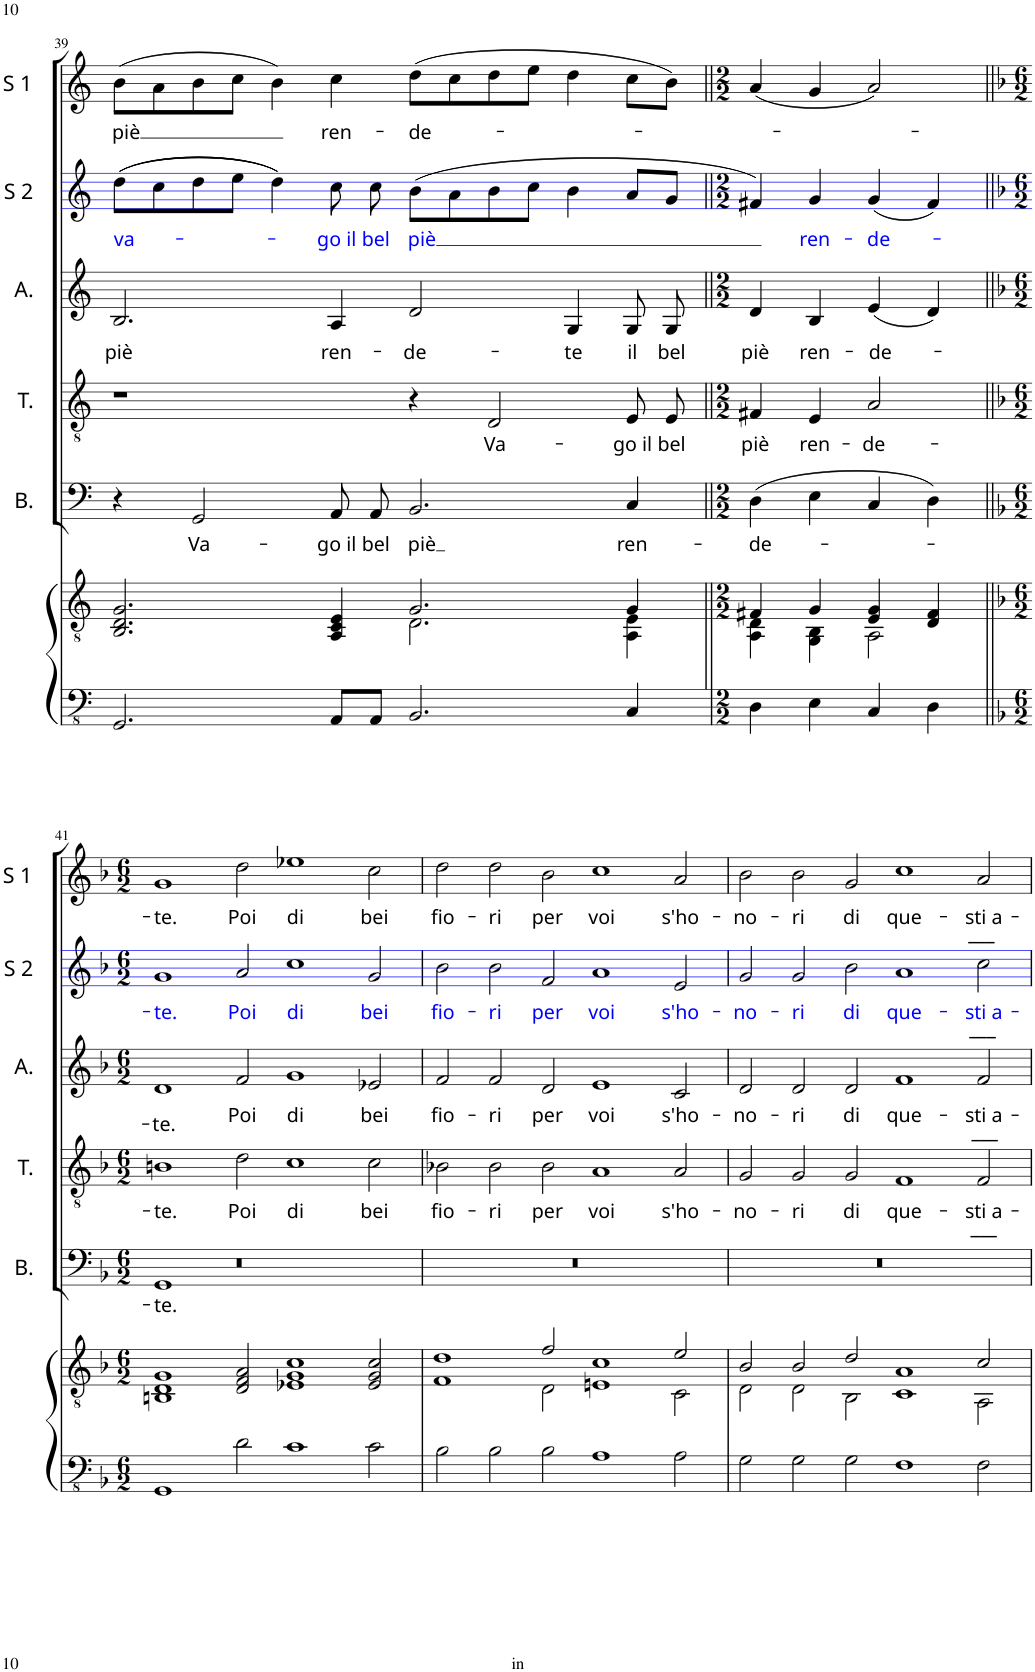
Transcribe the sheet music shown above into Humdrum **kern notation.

**kern	**kern	**kern	**text	**kern	**text	**kern	**text	**kern	**text	**kern	**text
*part6	*part6	*part5	*part5	*part4	*part4	*part3	*part3	*part2	*part2	*part1	*part1
*staff7	*staff6	*staff5	*staff5	*staff4	*staff4	*staff3	*staff3	*staff2	*staff2	*staff1	*staff1
*I"Piano	*	*I"B.	*	*I"T.	*	*I"A.	*	*I"S 2	*	*I"S 1	*
*I'Pno	*	*I'B.	*	*I'T.	*	*I'A.	*	*I'S 2	*	*I'S 1	*
!!LO:PB:g=z
*clefFv4	*clefGv2	*clefF4	*	*clefGv2	*	*clefG2	*	*clefG2	*	*clefG2	*
*k[]	*k[]	*k[]	*	*k[]	*	*k[]	*	*k[]	*	*k[]	*
*M4/2	*M4/2	*M4/2	*	*M4/2	*	*M4/2	*	*M4/2	*	*M4/2	*
=39	=39	=39	=39	=39	=39	=39	=39	=39	=39	=39	=39
*	*^	*	*	*	*	*	*	*	*	*	*
!	!	!	!	!	!	!	!	!LO:LY:b	!	!LO:LY:b:color=#0000FF	!	!LO:LY:b
2.GGG/	2.BB/ 2.D/ 2.G/	1ryy	4r	.	1r	.	2.B/	piè	((8dd\L	va-	(8b\L	-piè
.	.	.	.	.	.	.	.	.	8cc\	.	8a\	.
!	!	!	!	!LO:LY:b	!	!	!	!	!	!	!	!
.	.	.	2GG/	Va-	.	.	.	.	8dd\	.	8b\	.
.	.	.	.	.	.	.	.	.	8ee\J	.	8cc\J	.
.	.	.	.	.	.	.	.	.	4dd\))	.	4b\)	.
!	!	!	!	!LO:LY:b	!	!	!	!LO:LY:b	!	!LO:LY:b:color=#0000FF	!	!LO:LY:b
8AAA/L	4AA/ 4C/ 4E/	.	8AA/L	-go il	.	.	4A/	ren-	8cc\	-go il	4cc\	ren-
!	!	!	!	!LO:LY:b	!	!	!	!	!	!LO:LY:b:color=#0000FF	!	!
8AAA/J	.	.	8AA/J	bel	.	.	.	.	8cc\	bel	.	.
!	!	!	!	!LO:LY:b	!	!	!	!LO:LY:b	!	!LO:LY:b:color=#0000FF	!	!LO:LY:b
2.BBB/	2.G/	2.D\	2.BB/	piè	4r	.	2d/	-de-	(8b\L	-piè	(8dd\L	-de-
.	.	.	.	.	.	.	.	.	8a\	.	8cc\	.
!	!	!	!	!	!	!LO:LY:b	!	!	!	!	!	!
.	.	.	.	.	2D/	Va-	.	.	8b\	.	8dd\	.
.	.	.	.	.	.	.	.	.	8cc\J	.	8ee\J	.
!	!	!	!	!	!	!	!	!LO:LY:b	!	!	!	!
.	.	.	.	.	.	.	4G/	-te	4b\	.	4dd\	.
!	!	!	!	!LO:LY:b	!	!LO:LY:b	!	!LO:LY:b	!	!	!	!
4CC/	4G/	4AA\ 4E\	4C/	ren-	8E/L	-go il	8G/L	il	8a/L	.	8cc\L	.
!	!	!	!	!	!	!LO:LY:b	!	!LO:LY:b	!	!	!	!
.	.	.	.	.	8E/J	bel	8G/J	bel	8g/J	.	8b\J)	.
=40||	=40||	=40||	=40||	=40||	=40||	=40||	=40||	=40||	=40||	=40||	=40||	=40||
*M2/2	*M2/2	*	*M2/2	*	*M2/2	*	*M2/2	*	*M2/2	*	*M2/2	*
!	!	!	!	!LO:LY:b	!	!LO:LY:b	!	!LO:LY:b	!	!	!	!
4DD\	4F#X/	4AA\ 4D\	(4D\	-de-	4F#X/	piè	4d/	piè	4f#X/)	.	(4a/	.
!	!	!	!	!	!	!LO:LY:b	!	!LO:LY:b	!	!LO:LY:b:color=#0000FF	!	!
4EE\	4G/	4GG\ 4BB\	4E\	.	4E/	ren-	4B/	ren-	4g/	ren-	4g/	.
!	!	!	!	!	!	!LO:LY:b	!	!LO:LY:b	!	!LO:LY:b:color=#0000FF	!	!
4CC/	4E/ 4G/	2AA\	4C/	.	2A/	-de-	(4e/	-de-	(4g/	-de-	2a/)	.
4DD\	4D/ 4F#/	.	4D\)	.	.	.	4d/)	.	4f#/)	.	.	.
!!LO:LB:g=z
=41||	=41||	=41||	=41||	=41||	=41||	=41||	=41||	=41||	=41||	=41||	=41||	=41||
*k[b-]	*k[b-]	*	*k[b-]	*	*k[b-]	*	*k[b-]	*	*k[b-]	*	*k[b-]	*
*M6/2	*M6/2	*	*M6/2	*	*M6/2	*	*M6/2	*	*M6/2	*	*M6/2	*
*^	*	*	*	*	*	*	*	*	*	*	*	*
!	!	!	!	!	!LO:LY:b	!	!LO:LY:b	!	!LO:LY:b	!	!LO:LY:b:color=#0000FF	!	!LO:LY:b
1GGG	1ryy	1G	1BBn 1D	1GG	-te.	1Bn	te.	1d	-te.	1g	-te.	1g	-te.
!	!	!	!	!	!	!	!LO:LY:b	!	!LO:LY:b	!	!LO:LY:b:color=#0000FF	!	!LO:LY:b
0ryy	2D\	2D/ 2F/ 2A/	0ryy	0r	.	2d\	Poi	2f/	Poi	2a/	Poi	2dd\	Poi
!	!	!	!	!	!	!	!LO:LY:b	!	!LO:LY:b	!	!LO:LY:b:color=#0000FF	!	!LO:LY:b
.	1C	1E-X 1G 1c	.	.	.	1c	di	1g	di	1cc	di	1ee-X	di
!	!	!	!	!	!	!	!LO:LY:b	!	!LO:LY:b	!	!LO:LY:b:color=#0000FF	!	!LO:LY:b
.	2C\	2E-/ 2G/ 2c/	.	.	.	2c\	bei	2e-X/	bei	2g/	bei	2cc\	bei
=42	=42	=42	=42	=42	=42	=42	=42	=42	=42	=42	=42	=42	=42
!	!	!	!	!	!	!	!LO:LY:b	!	!LO:LY:b	!	!LO:LY:b:color=#0000FF	!	!LO:LY:b
*v	*v	*	*	*	*	*	*	*	*	*	*	*	*
2BB-\	1d	1F	0.r	.	2B-X\	fio-	2f/	fio-	2b-\	fio-	2dd\	fio-
!	!	!	!	!	!	!LO:LY:b	!	!LO:LY:b	!	!LO:LY:b:color=#0000FF	!	!LO:LY:b
2BB-\	.	.	.	.	2B-\	-ri	2f/	-ri	2b-\	-ri	2dd\	-ri
!	!	!	!	!	!	!LO:LY:b	!	!LO:LY:b	!	!LO:LY:b:color=#0000FF	!	!LO:LY:b
2BB-\	2f/	2D\	.	.	2B-\	per	2d/	per	2f/	per	2b-\	per
!	!	!	!	!	!	!LO:LY:b	!	!LO:LY:b	!	!LO:LY:b:color=#0000FF	!	!LO:LY:b
1AA	1c	1En	.	.	1A	voi	1e	voi	1a	voi	1cc	voi
!	!	!	!	!	!	!LO:LY:b	!	!LO:LY:b	!	!LO:LY:b:color=#0000FF	!	!LO:LY:b
2AA\	2e/	2C\	.	.	2A/	s'ho-	2c/	s'ho-	2e/	s'ho-	2a/	s'ho-
=43	=43	=43	=43	=43	=43	=43	=43	=43	=43	=43	=43	=43
!	!	!	!	!	!	!LO:LY:b	!	!LO:LY:b	!	!LO:LY:b:color=#0000FF	!	!LO:LY:b
2GG\	2B-/	2D\	0.r	.	2G/	-no-	2d/	-no-	2g/	-no-	2b-\	-no-
!	!	!	!	!	!	!LO:LY:b	!	!LO:LY:b	!	!LO:LY:b:color=#0000FF	!	!LO:LY:b
2GG\	2B-/	2D\	.	.	2G/	-ri	2d/	-ri	2g/	-ri	2b-\	-ri
!	!	!	!	!	!	!LO:LY:b	!	!LO:LY:b	!	!LO:LY:b:color=#0000FF	!	!LO:LY:b
2GG\	2d/	2BB-\	.	.	2G/	di	2d/	di	2b-\	di	2g/	di
!	!	!	!	!	!	!LO:LY:b	!	!LO:LY:b	!	!LO:LY:b:color=#0000FF	!	!LO:LY:b
1FF	1A	1C	.	.	1F	que-	1f	que-	1a	que-	1cc	que-
!	!	!	!	!	!	!	!	!	!	!	!LO:TX:b:B:t=___	!
!	!	!	!	!	!	!	!	!	!LO:TX:b:B:t=___	!	!	!
!	!	!	!	!	!	!	!LO:TX:b:B:t=___	!	!	!	!	!
!	!	!	!	!	!LO:TX:b:B:t=___	!	!	!	!	!	!	!
!	!	!	!	!	!	!LO:LY:b	!	!LO:LY:b	!	!LO:LY:b:color=#0000FF	!	!LO:LY:b
2FF\	2c/	2AA\	.	.	2F/	-sti a-	2f/	-sti a-	2cc\	-sti a-	2a/	-sti a-
*	*v	*v	*	*	*	*	*	*	*	*	*	*
=	=	=	=	=	=	=	=	=	=	=	=
*-	*-	*-	*-	*-	*-	*-	*-	*-	*-	*-	*-
